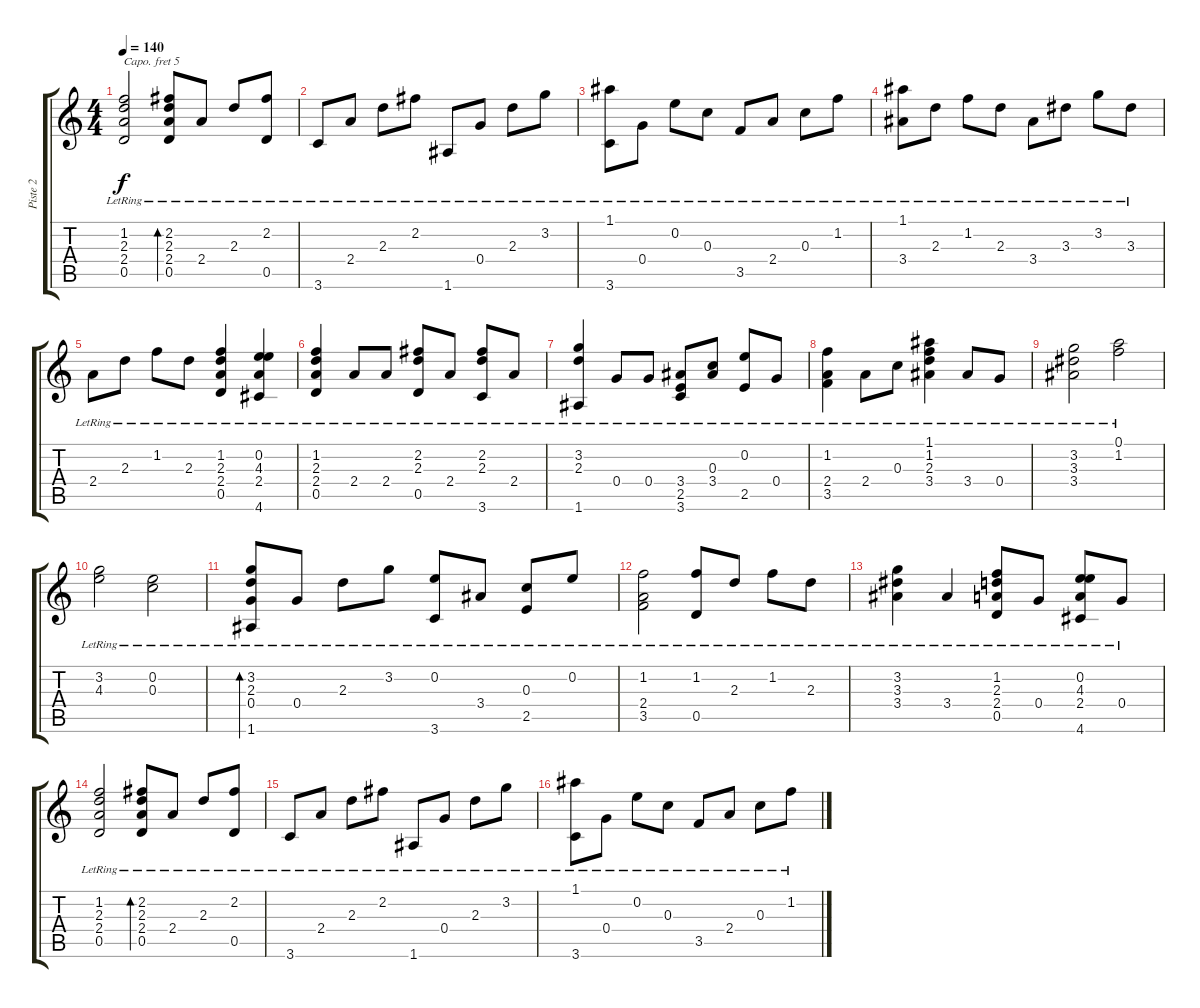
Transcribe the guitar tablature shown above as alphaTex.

\track ("Piste 2" "Piste 2") {instrument acousticguitarsteel}
\staff {score tabs}
\capo 5
\tuning (E4 B3 G3 D3 A2 E2) {hide}
\ts (4 4)
\tempo 140
\clef g2
\ks c
(1.2{lr} 2.3{lr} 2.4{lr} 0.5{lr}).2{dy f} (2.2{lr} 2.3{lr} 2.4{lr} 0.5{lr}).8{bd 240} 2.4{lr}.8 2.3{lr}.8 (2.2{lr} 0.5{lr}).8 |
3.6{lr}.8 2.4{lr}.8 2.3{lr}.8 2.2{lr}.8 1.6{lr}.8 0.4{lr}.8 2.3{lr}.8 3.2{lr}.8 |
(1.1{lr} 3.6{lr}).8 0.4{lr}.8 0.2{lr}.8 0.3{lr}.8 3.5{lr}.8 2.4{lr}.8 0.3{lr}.8 1.2{lr}.8 |
(1.1{lr} 3.4{lr}).8 2.3{lr}.8 1.2{lr}.8 2.3{lr}.8 3.4{lr}.8 3.3{lr}.8 3.2{lr}.8 3.3{lr}.8 |
2.4{lr}.8 2.3{lr}.8 1.2{lr}.8 2.3{lr}.8 (1.2{lr} 2.3{lr} 2.4{lr} 0.5{lr}).4 (0.2{lr} 4.3{lr} 2.4{lr} 4.6{lr}).4 |
(1.2{lr} 2.3{lr} 2.4{lr} 0.5{lr}).4 2.4{lr}.8 2.4{lr}.8 (2.2{lr} 2.3{lr} 0.5{lr}).8 2.4{lr}.8 (2.2{lr} 2.3{lr} 3.6{lr}).8 2.4{lr}.8 |
(3.2{lr} 2.3{lr} 1.6{lr}).4 0.4{lr}.8 0.4{lr}.8 (3.4{lr} 2.5{lr} 3.6{lr}).8 (0.3{lr} 3.4{lr}).8 (0.2{lr} 2.5{lr}).8 0.4{lr}.8 |
(1.2{lr} 2.4{lr} 3.5{lr}).4 2.4{lr}.8 0.3{lr}.8 (1.1{lr} 1.2{lr} 2.3{lr} 3.4{lr}).4 3.4{lr}.8 0.4{lr}.8 |
(3.2{lr} 3.3{lr} 3.4{lr}).2 (0.1{lr} 1.2{lr}).2 |
(3.2{lr} 4.3{lr}).2 (0.2{lr} 0.3{lr}).2 |
(3.2{lr} 2.3{lr} 0.4{lr} 1.6{lr}).8{bd 240} 0.4{lr}.8 2.3{lr}.8 3.2{lr}.8 (0.2{lr} 3.6{lr}).8 3.4{lr}.8 (0.3{lr} 2.5{lr}).8 0.2{lr}.8 |
(1.2{lr} 2.4{lr} 3.5{lr}).2 (1.2{lr} 0.5{lr}).8 2.3{lr}.8 1.2{lr}.8 2.3{lr}.8 |
(3.2{lr} 3.3{lr} 3.4{lr}).4 3.4{lr}.4 (1.2{lr} 2.3{lr} 2.4{lr} 0.5{lr}).8 0.4{lr}.8 (0.2{lr} 4.3{lr} 2.4{lr} 4.6{lr}).8 0.4{lr}.8 |
(1.2{lr} 2.3{lr} 2.4{lr} 0.5{lr}).2 (2.2{lr} 2.3{lr} 2.4{lr} 0.5{lr}).8{bd 240} 2.4{lr}.8 2.3{lr}.8 (2.2{lr} 0.5{lr}).8 |
3.6{lr}.8 2.4{lr}.8 2.3{lr}.8 2.2{lr}.8 1.6{lr}.8 0.4{lr}.8 2.3{lr}.8 3.2{lr}.8 |
(1.1{lr} 3.6{lr}).8 0.4{lr}.8 0.2{lr}.8 0.3{lr}.8 3.5{lr}.8 2.4{lr}.8 0.3{lr}.8 1.2{lr}.8
